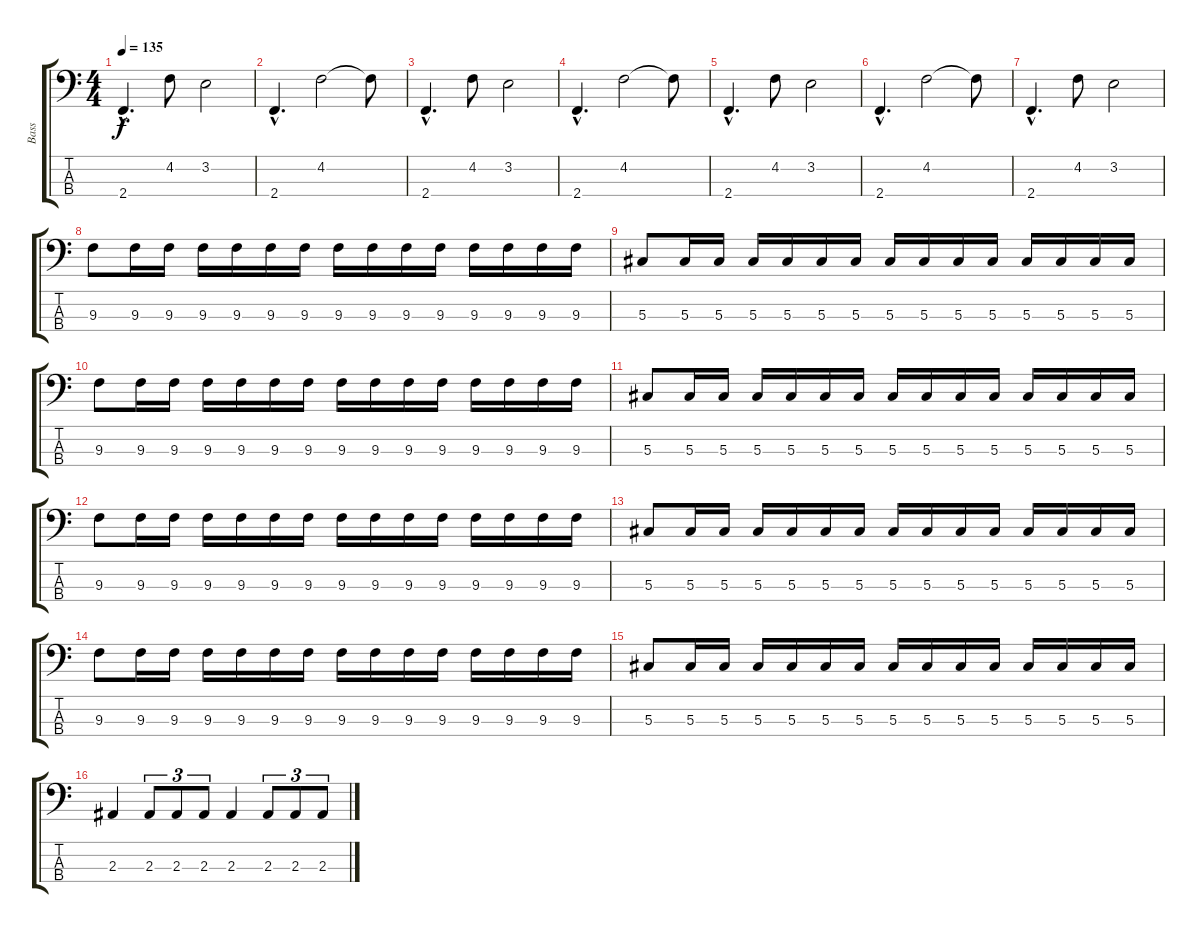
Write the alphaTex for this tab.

\track ("Bass" "Bass") {instrument electricbasspick}
\staff {score tabs}
\tuning (Gb2 Db2 Ab1 Eb1) {hide}
\ts (4 4)
\tempo 135
\clef f4
\ks c
2.4{hac}.4{d dy f} 4.2.8 3.2.2 |
2.4{hac}.4{d} 4.2.2 4.2{t}.8 |
2.4{hac}.4{d} 4.2.8 3.2.2 |
2.4{hac}.4{d} 4.2.2 4.2{t}.8 |
2.4{hac}.4{d} 4.2.8 3.2.2 |
2.4{hac}.4{d} 4.2.2 4.2{t}.8 |
2.4{hac}.4{d} 4.2.8 3.2.2 |
9.3.8 9.3.16 9.3.16 9.3.16 9.3.16 9.3.16 9.3.16 9.3.16 9.3.16 9.3.16 9.3.16 9.3.16 9.3.16 9.3.16 9.3.16 |
5.3.8 5.3.16 5.3.16 5.3.16 5.3.16 5.3.16 5.3.16 5.3.16 5.3.16 5.3.16 5.3.16 5.3.16 5.3.16 5.3.16 5.3.16 |
9.3.8 9.3.16 9.3.16 9.3.16 9.3.16 9.3.16 9.3.16 9.3.16 9.3.16 9.3.16 9.3.16 9.3.16 9.3.16 9.3.16 9.3.16 |
5.3.8 5.3.16 5.3.16 5.3.16 5.3.16 5.3.16 5.3.16 5.3.16 5.3.16 5.3.16 5.3.16 5.3.16 5.3.16 5.3.16 5.3.16 |
9.3.8 9.3.16 9.3.16 9.3.16 9.3.16 9.3.16 9.3.16 9.3.16 9.3.16 9.3.16 9.3.16 9.3.16 9.3.16 9.3.16 9.3.16 |
5.3.8 5.3.16 5.3.16 5.3.16 5.3.16 5.3.16 5.3.16 5.3.16 5.3.16 5.3.16 5.3.16 5.3.16 5.3.16 5.3.16 5.3.16 |
9.3.8 9.3.16 9.3.16 9.3.16 9.3.16 9.3.16 9.3.16 9.3.16 9.3.16 9.3.16 9.3.16 9.3.16 9.3.16 9.3.16 9.3.16 |
5.3.8 5.3.16 5.3.16 5.3.16 5.3.16 5.3.16 5.3.16 5.3.16 5.3.16 5.3.16 5.3.16 5.3.16 5.3.16 5.3.16 5.3.16 |
2.3.4 2.3.8{tu (3 2)} 2.3.8{tu (3 2)} 2.3.8{tu (3 2)} 2.3.4 2.3.8{tu (3 2)} 2.3.8{tu (3 2)} 2.3.8{tu (3 2)}
